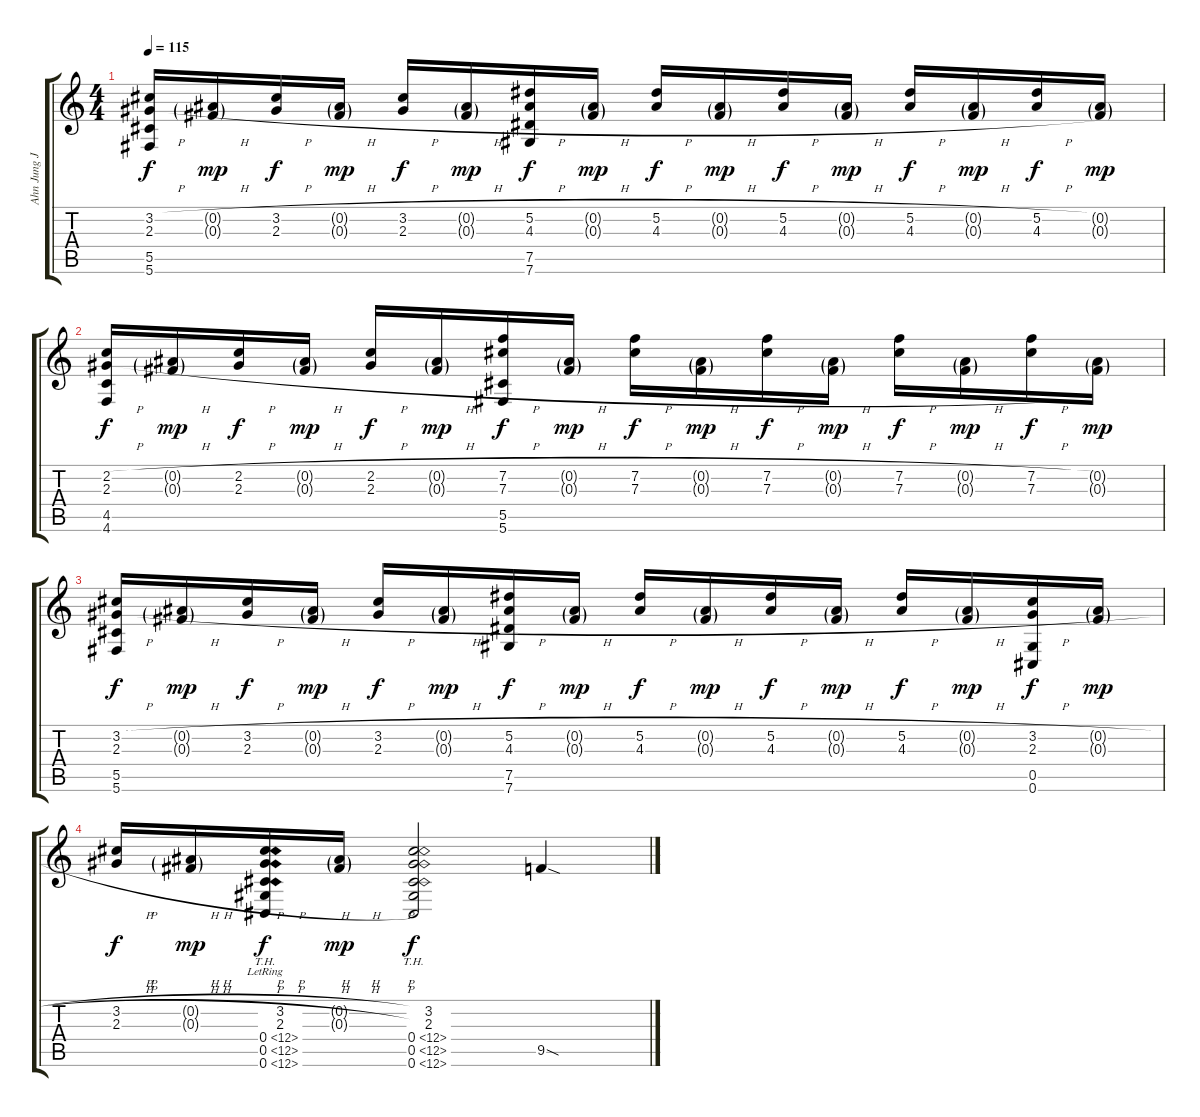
\track ("Ahn Jung Jae" "Ahn Jung J") {instrument acousticguitarsteel}
\staff {score tabs}
\tuning (Eb4 Bb3 Gb3 Db3 Ab2 Db2) {hide}
\ts (4 4)
\tempo 115
\clef g2
\ks c
(3.2{h} 2.3{h} 5.5 5.6).16{dy f} (0.2{h g} 0.3{h g}).16{dy mp} (3.2{h} 2.3{h}).16{dy f} (0.2{h g} 0.3{h g}).16{dy mp} (3.2{h} 2.3{h}).16{dy f} (0.2{h g} 0.3{h g}).16{dy mp} (5.2{h} 4.3{h} 7.5 7.6).16{dy f} (0.2{h g} 0.3{h g}).16{dy mp} (5.2{h} 4.3{h}).16{dy f} (0.2{h g} 0.3{h g}).16{dy mp} (5.2{h} 4.3{h}).16{dy f} (0.2{h g} 0.3{h g}).16{dy mp} (5.2{h} 4.3{h}).16{dy f} (0.2{h g} 0.3{h g}).16{dy mp} (5.2{h} 4.3{h}).16{dy f} (0.2{g} 0.3{g}).16{dy mp} |
(2.2{h} 2.3{h} 4.5 4.6).16{dy f} (0.2{h g} 0.3{h g}).16{dy mp} (2.2{h} 2.3{h}).16{dy f} (0.2{h g} 0.3{h g}).16{dy mp} (2.2{h} 2.3{h}).16{dy f} (0.2{h g} 0.3{h g}).16{dy mp} (7.2{h} 7.3{h} 5.5 5.6).16{dy f} (0.2{h g} 0.3{h g}).16{dy mp} (7.2{h} 7.3{h}).16{dy f} (0.2{h g} 0.3{h g}).16{dy mp} (7.2{h} 7.3{h}).16{dy f} (0.2{h g} 0.3{h g}).16{dy mp} (7.2{h} 7.3{h}).16{dy f} (0.2{h g} 0.3{h g}).16{dy mp} (7.2{h} 7.3{h}).16{dy f} (0.2{g} 0.3{g}).16{dy mp} |
(3.2{h} 2.3{h} 5.5 5.6).16{dy f} (0.2{h g} 0.3{h g}).16{dy mp} (3.2{h} 2.3{h}).16{dy f} (0.2{h g} 0.3{h g}).16{dy mp} (3.2{h} 2.3{h}).16{dy f} (0.2{h g} 0.3{h g}).16{dy mp} (5.2{h} 4.3{h} 7.5 7.6).16{dy f} (0.2{h g} 0.3{h g}).16{dy mp} (5.2{h} 4.3{h}).16{dy f} (0.2{h g} 0.3{h g}).16{dy mp} (5.2{h} 4.3{h}).16{dy f} (0.2{h g} 0.3{h g}).16{dy mp} (5.2{h} 4.3{h}).16{dy f} (0.2{h g} 0.3{h g}).16{dy mp} (3.2{h} 2.3{h} 0.5 0.6).16{dy f} (0.2{h g} 0.3{h g}).16{dy mp} |
(3.2{h} 2.3{h}).16{dy f} (0.2{h g} 0.3{h g}).16{dy mp} (3.2{h} 2.3{h} 0.4{th 12 lr} 0.5{th 12 lr} 0.6{th 12}).16{dy f} (0.2{h g} 0.3{h g}).16{dy mp} (3.2 2.3 0.4{th 12} 0.5{th 12} 0.6{th 12}).2{dy f} 9.5{sod}.4
